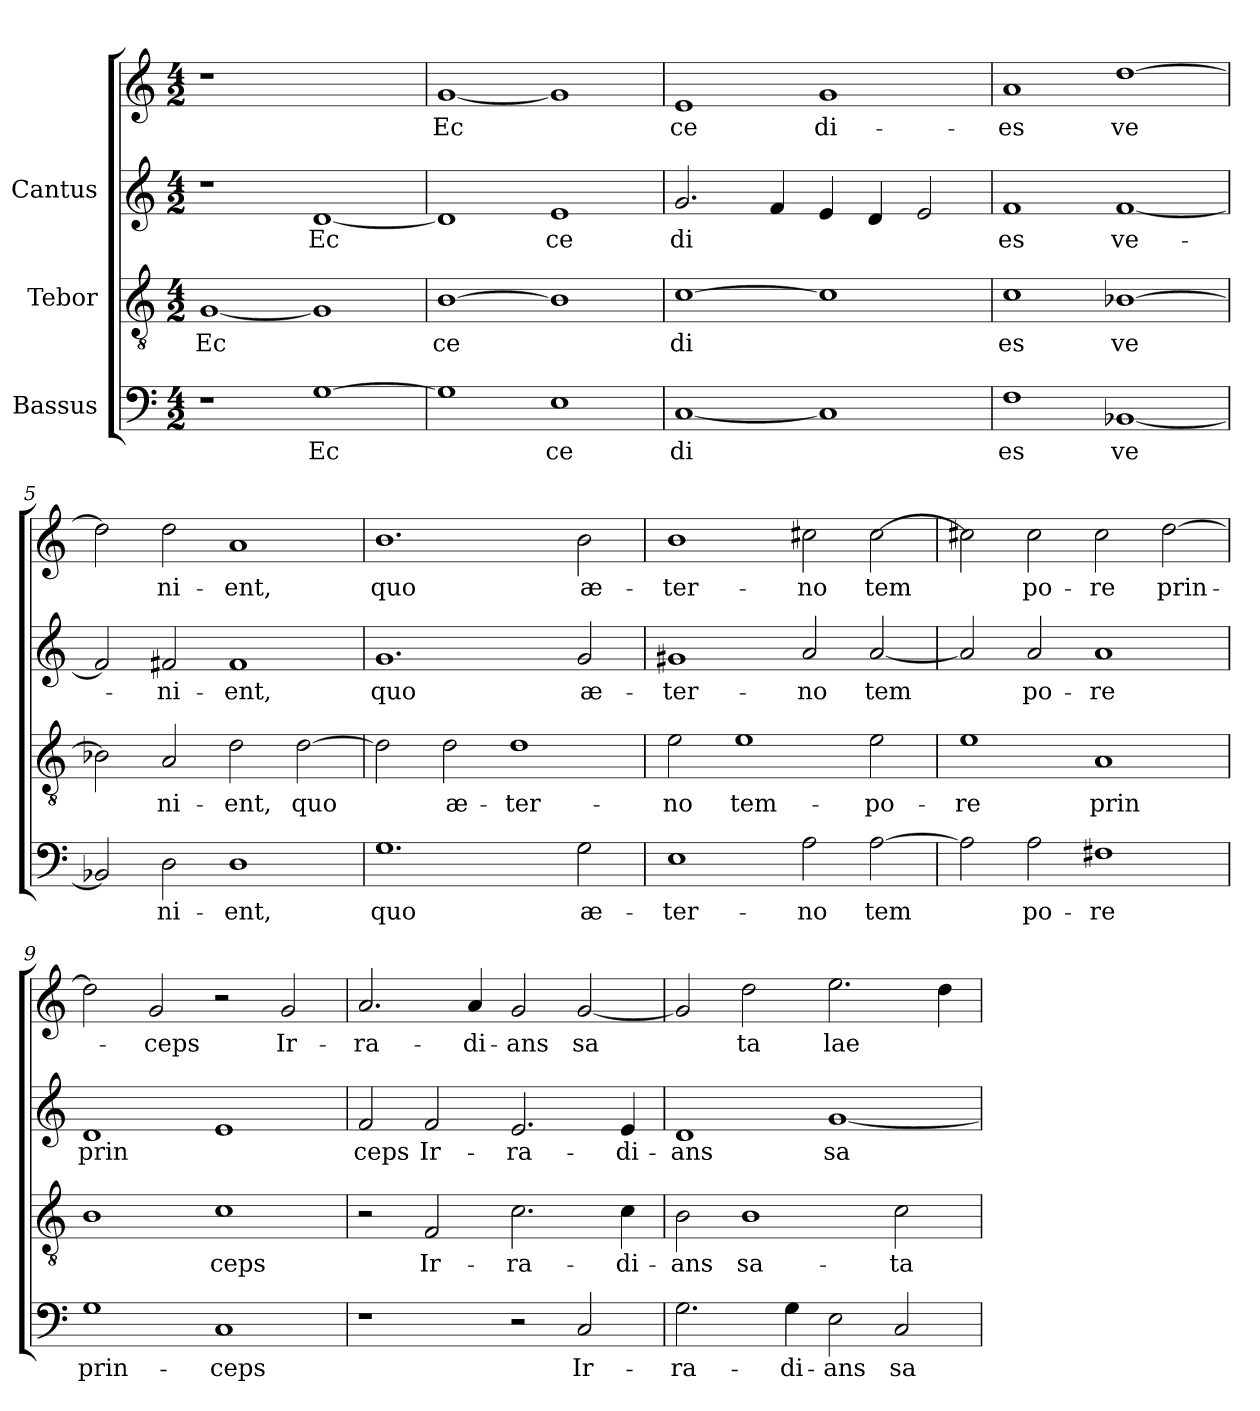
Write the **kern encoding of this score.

**kern	**text	**kern	**text	**kern	**text	**kern	**text
*part3	*part3	*part2	*part2	*part1	*part1	*part1	*part1
*staff4	*staff4	*staff3	*staff3	*staff2	*staff2	*staff1	*staff1
*I"Bassus	*	*I"Tebor	*	*I"Cantus	*	*	*
!!LO:PB:g=z
*stria5	*	*stria5	*	*stria5	*	*stria5	*
*clefF4	*	*clefGv2	*	*clefG2	*	*clefG2	*
*M4/2	*	*M4/2	*	*M4/2	*	*M4/2	*
*MM168	*	*MM168	*	*MM168	*	*MM168	*
=1	=1	=1	=1	=1	=1	=1	=1
!	!	!	!LO:LY:b:cj	!	!	!	!
1r	.	[<1G	Ec-	1r	.	1r	.
!	!LO:LY:b:cj	!	!LO:LY:b:cj	!	!LO:LY:b:cj	!	!
[>1G	Ec-	1G]	--	[<1d	Ec-	1ryy	.
=2	=2	=2	=2	=2	=2	=2	=2
!	!LO:LY:b:cj	!	!LO:LY:b:cj	!	!LO:LY:b:cj	!	!LO:LY:b:cj
1G]	-	[>1B	-ce	1d]	-	[<1g	-Ec-
!	!LO:LY:b:cj	!	!LO:LY:b:cj	!	!LO:LY:b:cj	!	!LO:LY:b:cj
1E	ce	1B]	.	1e	ce	1g]	--
=3	=3	=3	=3	=3	=3	=3	=3
!	!LO:LY:b:cj	!	!LO:LY:b:cj	!	!LO:LY:b:cj	!	!LO:LY:b:cj
[<1C	di-	[>1c	di-	2.g/	-di-	1e	ce
!	!	!	!	!	!LO:LY:b:cj	!	!
.	.	.	.	4f/	--	.	.
!	!LO:LY:b:cj	!	!LO:LY:b:cj	!	!LO:LY:b:cj	!	!LO:LY:b:cj
1C]	--	1c]	--	4e/	--	1g	di-
!	!	!	!	!	!LO:LY:b:cj	!	!
.	.	.	.	4d/	--	.	.
!	!	!	!	!	!LO:LY:b:cj	!	!
.	.	.	.	2e/	--	.	.
=4	=4	=4	=4	=4	=4	=4	=4
!	!LO:LY:b:cj	!	!LO:LY:b:cj	!	!LO:LY:b:cj	!	!LO:LY:b:cj
1F	-es	1c	-es	1f	-es	1a	-es
!	!LO:LY:b:cj	!	!LO:LY:b:cj	!	!LO:LY:b:cj	!	!LO:LY:b:cj
[<1BB-X	ve-	[>1B-X	ve-	[<1f	ve-	[>1dd	ve-
!!LO:LB:g=z
=5	=5	=5	=5	=5	=5	=5	=5
!	!LO:LY:b:cj	!	!LO:LY:b:cj	!	!LO:LY:b:cj	!	!LO:LY:b:cj
2BB-X/]	-	2B-X\]	-	2f/]	.	2dd\]	-
!	!LO:LY:b:cj	!	!LO:LY:b:cj	!	!LO:LY:b:cj	!	!LO:LY:b:cj
2D\	ni-	2A/	ni-	2f#X/	ni-	2dd\	ni-
!	!LO:LY:b:cj	!	!LO:LY:b:cj	!	!LO:LY:b:cj	!	!LO:LY:b:cj
1D	-ent,	2d\	-ent,	1f#	-ent,	1a	-ent,
!	!	!	!LO:LY:b:cj	!	!	!	!
.	.	[>2d\	quo	.	.	.	.
=6	=6	=6	=6	=6	=6	=6	=6
!	!LO:LY:b:cj	!	!LO:LY:b:cj	!	!LO:LY:b:cj	!	!LO:LY:b:cj
1.G	quo	2d\]	.	1.g	-quo	1.b	quo
!	!	!	!LO:LY:b:cj	!	!	!	!
.	.	2d\	æ-	.	.	.	.
!	!	!	!LO:LY:b:cj	!	!	!	!
.	.	1d	-ter-	.	.	.	.
!	!LO:LY:b:cj	!	!	!	!LO:LY:b:cj	!	!LO:LY:b:cj
2G\	æ-	.	.	2g/	æ-	2b\	æ-
=7	=7	=7	=7	=7	=7	=7	=7
!	!LO:LY:b:cj	!	!LO:LY:b:cj	!	!LO:LY:b:cj	!	!LO:LY:b:cj
1E	-ter-	2e\	-no	1g#X	-ter-	1b	-ter-
!	!	!	!LO:LY:b:cj	!	!	!	!
.	.	1e	tem-	.	.	.	.
!	!LO:LY:b:cj	!	!	!	!LO:LY:b:cj	!	!LO:LY:b:cj
2A\	-no	.	.	2a/	-no	2cc#X\	-no
!	!LO:LY:b:cj	!	!LO:LY:b:cj	!	!LO:LY:b:cj	!	!LO:LY:b:cj
[>2A\	tem-	2e\	-po-	[<2a/	tem-	[>2cc#\	tem-
!!LO:LB:g=z
=8	=8	=8	=8	=8	=8	=8	=8
!	!LO:LY:b:cj	!	!LO:LY:b:cj	!	!LO:LY:b:cj	!	!LO:LY:b:cj
2A\]	-	1e	-re	2a/]	-	2cc#X\]	-
!	!LO:LY:b:cj	!	!	!	!LO:LY:b:cj	!	!LO:LY:b:cj
2A\	po-	.	.	2a/	po-	2cc#\	po-
!	!LO:LY:b:cj	!	!LO:LY:b:cj	!	!LO:LY:b:cj	!	!LO:LY:b:cj
1F#X	-re	1A	prin-	1a	-re	2cc#\	-re
!	!	!	!	!	!	!	!LO:LY:b:cj
.	.	.	.	.	.	[>2dd\	prin-
=9	=9	=9	=9	=9	=9	=9	=9
!	!LO:LY:b:cj	!	!LO:LY:b:cj	!	!LO:LY:b:cj	!	!LO:LY:b:cj
1G	prin-	1B	-	1d	-prin-	2dd\]	.
!	!	!	!	!	!	!	!LO:LY:b:cj
.	.	.	.	.	.	2g/	ceps
!	!LO:LY:b:cj	!	!LO:LY:b:cj	!	!LO:LY:b:cj	!	!
1C	-ceps	1c	ceps	1e	--	2r	.
!	!	!	!	!	!	!	!LO:LY:b:cj
.	.	.	.	.	.	2g/	Ir-
=10	=10	=10	=10	=10	=10	=10	=10
!	!	!	!	!	!LO:LY:b:cj	!	!LO:LY:b:cj
1r	.	2r	.	2f/	-ceps	2.a/	-ra-
!	!	!	!LO:LY:b:cj	!	!LO:LY:b:cj	!	!
.	.	2F/	Ir-	2f/	Ir-	.	.
!	!	!	!	!	!	!	!LO:LY:b:cj
.	.	.	.	.	.	4a/	-di-
!	!	!	!LO:LY:b:cj	!	!LO:LY:b:cj	!	!LO:LY:b:cj
2r	.	2.c\	-ra-	2.e/	-ra-	2g/	-ans
!	!LO:LY:b:cj	!	!	!	!	!	!LO:LY:b:cj
2C/	Ir-	.	.	.	.	[<2g/	sa-
!	!	!	!LO:LY:b:cj	!	!LO:LY:b:cj	!	!
.	.	4c\	-di-	4e/	-di-	.	.
=11	=11	=11	=11	=11	=11	=11	=11
!	!LO:LY:b:cj	!	!LO:LY:b:cj	!	!LO:LY:b:cj	!	!LO:LY:b:cj
2.G\	-ra-	2B\	-ans	1d	-ans	2g/]	-
!	!	!	!LO:LY:b:cj	!	!	!	!LO:LY:b:cj
.	.	1B	sa-	.	.	2dd\	ta
!	!LO:LY:b:cj	!	!	!	!	!	!
4G\	-di-	.	.	.	.	.	.
!	!LO:LY:b:cj	!	!	!	!LO:LY:b:cj	!	!LO:LY:b:cj
2E\	-ans	.	.	[<1g	sa-	2.ee\	lae-
!	!LO:LY:b:cj	!	!LO:LY:b:cj	!	!	!	!
2C/	sa-	2c\	-ta	.	.	.	.
!	!	!	!	!	!	!	!LO:LY:b:cj
.	.	.	.	.	.	4dd\	--
=	=	=	=	=	=	=	=
*-	*-	*-	*-	*-	*-	*-	*-
